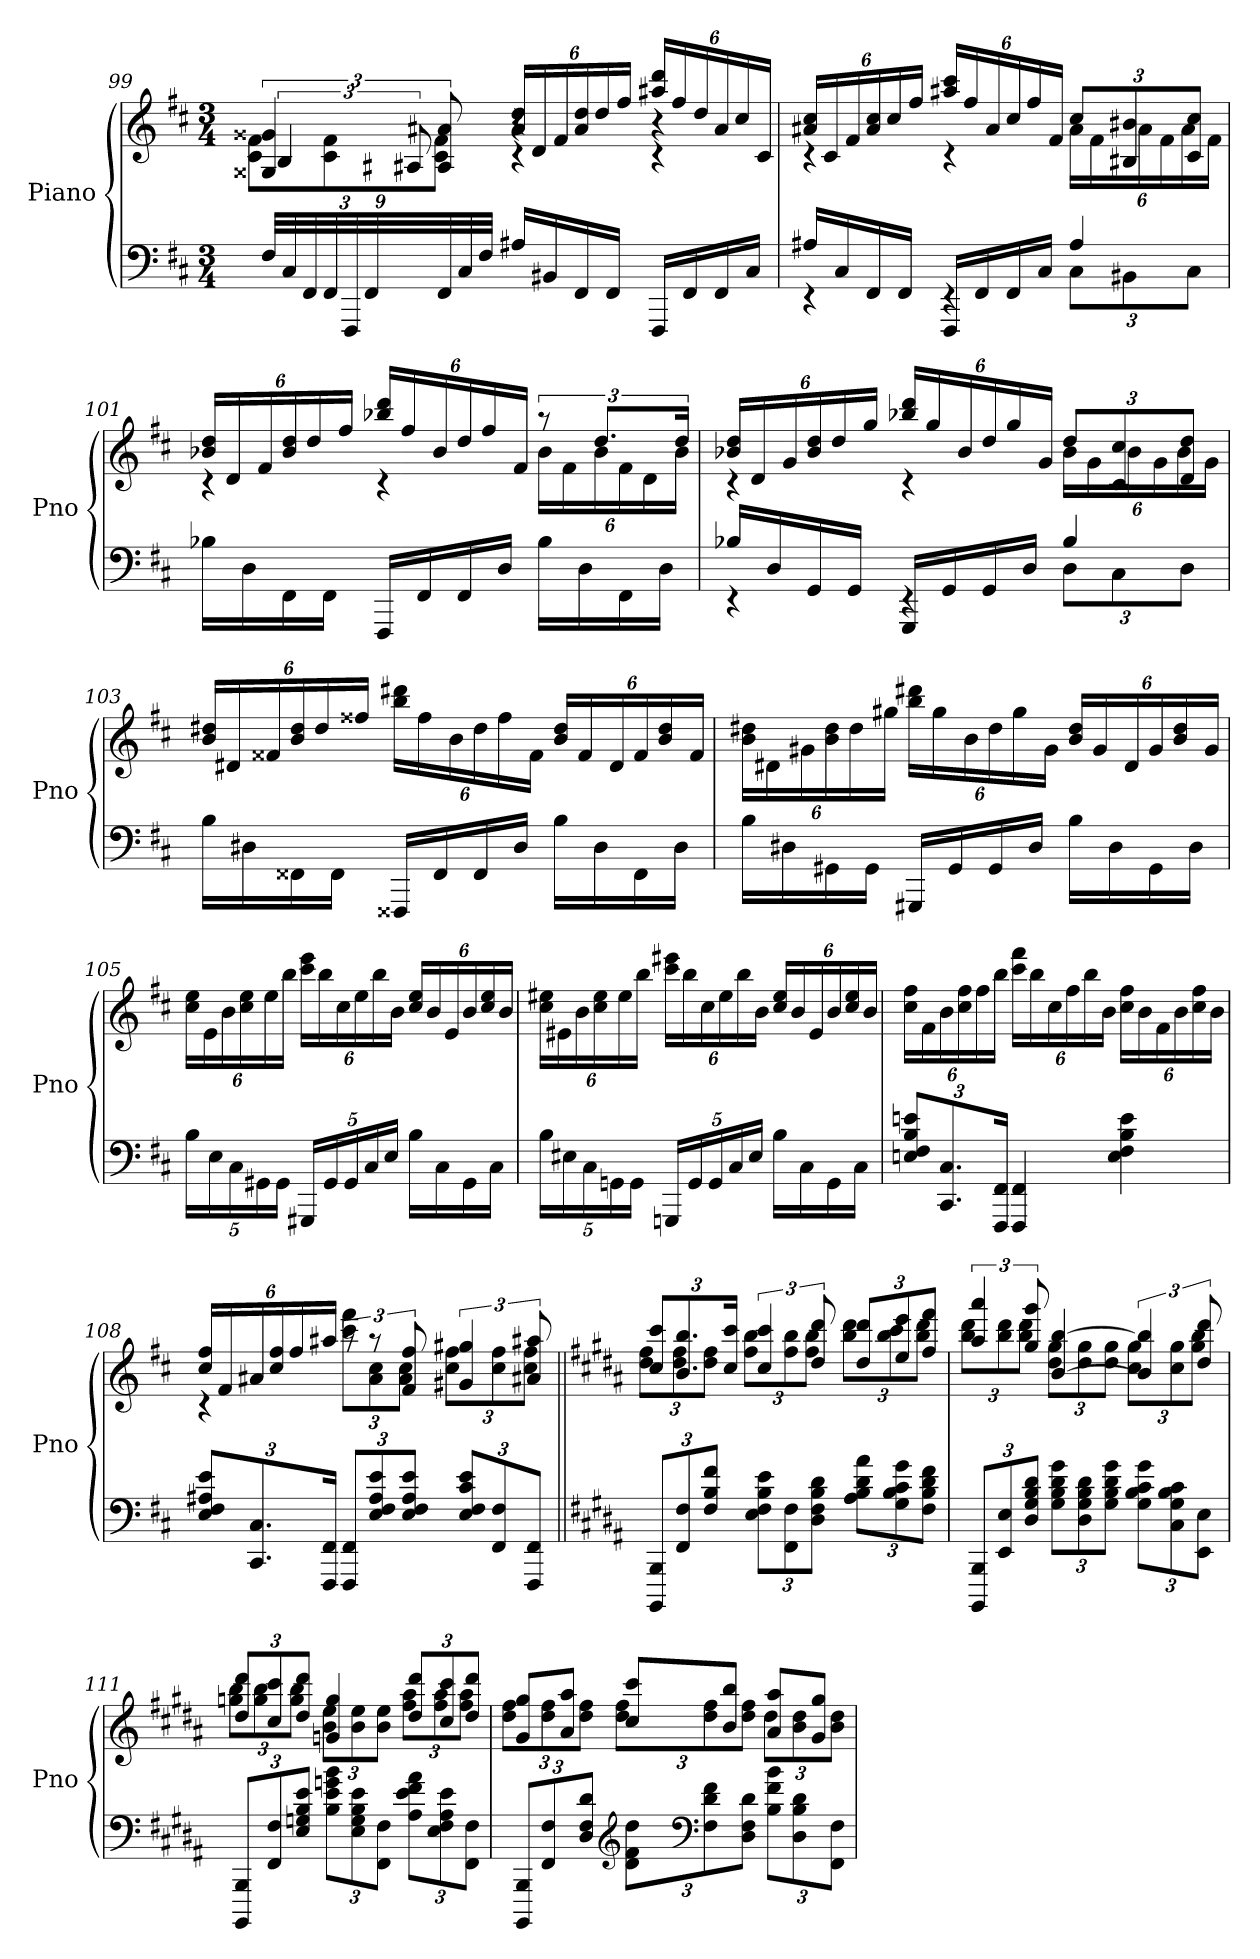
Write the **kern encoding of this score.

**kern	**kern
*part1	*part1
*staff2	*staff1
*I"Piano	*
*I'Pno	*
*clefF4	*clefG2
*k[f#c#]	*k[f#c#]
*M3/4	*M3/4
=99	=99
*	*^
*	*	*^
36F#LLL	6G##X 6g##X	12c# 12f#L	6B/
36C#	.	.	.
36FF#	.	.	.
36FF#	.	12c# 12f#	.
36FFF#	.	.	.
36FF#	.	.	.
36FF#	12A#X 12a#X	12c# 12f#J	12A#X/
36C#	.	.	.
36F#JJJ	.	.	.
16A#XLL	24a# 24ddLL	4rc	4r
.	24d	.	.
16BB#X	.	.	.
.	24f#	.	.
16FF#	24a# 24dd	.	.
.	24dd	.	.
16FF#JJ	.	.	.
.	24ff#JJ	.	.
16FFF#LL	24aa#X 24dddLL	4rc	4r
.	24ff#	.	.
16FF#	.	.	.
.	24dd	.	.
16FF#	24a#	.	.
.	24cc#	.	.
16C#JJ	.	.	.
.	24c#JJ	.	.
*	*	*v	*v
=100	=100	=100
*^	*	*
16A#XLL	4rEE	24a#X 24cc#LL	4rc
.	.	24c#	.
16C#	.	.	.
.	.	24f#	.
16FF#	.	24a# 24cc#	.
.	.	24cc#	.
16FF#JJ	.	.	.
.	.	24ff#JJ	.
16FFF#LL	4rEE	24aa#X 24ccc#LL	4rc
.	.	24ff#	.
16FF#	.	.	.
.	.	24a#	.
16FF#	.	24cc#	.
.	.	24ff#	.
16C#JJ	.	.	.
.	.	24f#JJ	.
4A#	12C#L	12cc#L	24a#LL
.	.	.	24f#
.	12BB#X	12B#X 12b#X	24a#
.	.	.	24f#
.	12C#J	12c# 12cc#J	24a#
.	.	.	24f#JJ
*v	*v	*	*
=101	=101	=101
16B-XLL	24b-X 24ddLL	4rc
.	24d	.
16D	.	.
.	24f#	.
16FF#	24b- 24dd	.
.	24dd	.
16FF#JJ	.	.
.	24ff#JJ	.
16FFF#LL	24bb-X 24dddLL	4rc
.	24ff#	.
16FF#	.	.
.	24b-	.
16FF#	24dd	.
.	24ff#	.
16DJJ	.	.
.	24f#JJ	.
16B-LL	12raa	24b-LL
.	.	24f#
16D	.	.
.	12.ddL	24b-
16FF#	.	24f#
.	.	24d
16DJJ	.	.
.	24ddJk	24b-JJ
=102	=102	=102
*^	*	*
16B-XLL	4rEE	24b-X 24ddLL	4rc
.	.	24d	.
16D	.	.	.
.	.	24g	.
16GG	.	24b- 24dd	.
.	.	24dd	.
16GGJJ	.	.	.
.	.	24ggJJ	.
16GGGLL	4rEE	24bb-X 24dddLL	4rc
.	.	24gg	.
16GG	.	.	.
.	.	24b-	.
16GG	.	24dd	.
.	.	24gg	.
16DJJ	.	.	.
.	.	24gJJ	.
4B-	12DL	12ddL	24b-LL
.	.	.	24g
.	12C#	12c# 12cc#	24b-
.	.	.	24g
.	12DJ	12d 12ddJ	24b-
.	.	.	24gJJ
*v	*v	*	*
*	*v	*v
=103	=103
16BLL	24b 24dd#XLL
.	24d#X
16D#X	.
.	24f##X
16FF##X	24b 24dd#
.	24dd#
16FF##JJ	.
.	24ff##XJJ
16FFF##XLL	24bb 24ddd#XLL
.	24ff##
16FF##	.
.	24b
16FF##	24dd#
.	24ff##
16D#JJ	.
.	24f##JJ
16BLL	24b 24dd#LL
.	24f##
16D#	.
.	24d#
16FF##	24f##
.	24b 24dd#
16D#JJ	.
.	24f##JJ
=104	=104
16BLL	24b 24dd#XLL
.	24d#X
16D#X	.
.	24g#X
16GG#X	24b 24dd#
.	24dd#
16GG#JJ	.
.	24gg#XJJ
16GGG#XLL	24bb 24ddd#XLL
.	24gg#
16GG#	.
.	24b
16GG#	24dd#
.	24gg#
16D#JJ	.
.	24g#JJ
16BLL	24b 24dd#LL
.	24g#
16D#	.
.	24d#
16GG#	24g#
.	24b 24dd#
16D#JJ	.
.	24g#JJ
=105	=105
20BLL	24cc# 24eeLL
.	24e
20E	.
.	24b
20C#	.
.	24cc# 24ee
20GG#X	.
.	24ee
20GG#JJ	.
.	24bbJJ
20GGG#XLL	24ccc# 24eeeLL
.	24bb
20GG#	.
.	24cc#
20GG#	.
.	24ee
20C#	.
.	24bb
20EJJ	.
.	24bJJ
16BLL	24cc# 24eeLL
.	24b
16C#	.
.	24e
16GG#	24b
.	24cc# 24ee
16C#JJ	.
.	24bJJ
=106	=106
20BLL	24cc# 24ee#XLL
.	24e#X
20E#X	.
.	24b
20C#	.
.	24cc# 24ee#
20GGn	.
.	24ee#
20GGJJ	.
.	24bbJJ
20GGGnLL	24ccc# 24eee#XLL
.	24bb
20GG	.
.	24cc#
20GG	.
.	24ee#
20C#	.
.	24bb
20E#JJ	.
.	24bJJ
16BLL	24cc# 24ee#LL
.	24b
16C#	.
.	24e#
16GG	24b
.	24cc# 24ee#
16C#JJ	.
.	24bJJ
=107	=107
12En 12F# 12B 12enL	24cc# 24ff#LL
.	24f#
12.CC# 12.C#	24b
.	24cc# 24ff#
.	24ff#
24FFF# 24FF#Jk	24bbJJ
4FFF# 4FF#	24ccc# 24fff#LL
.	24bb
.	24cc#
.	24ff#
.	24bb
.	24bJJ
4E 4F# 4B 4e	24cc# 24ff#LL
.	24b
.	24f#
.	24b
.	24cc# 24ff#
.	24bJJ
=108	=108
*	*^
12E 12F# 12A#X 12eL	24cc# 24ff#LL	4rc
.	24f#	.
12.CC# 12.C#	24a#X	.
.	24cc# 24ff#	.
.	24ff#	.
24FFF# 24FF#Jk	24aa#XJJ	.
12FFF# 12FF#L	12raa	12ccc# 12fff#L
12E 12F# 12A# 12e	12raa	12a# 12cc#
12E 12F# 12A# 12eJ	12f# 12ff#	12a# 12cc#J
12E 12F# 12c# 12eL	6g#X 6gg#X	12cc# 12ff#L
12FF# 12F#	.	12cc# 12ff#
12FFF# 12FF#J	12a#X 12aa#X	12cc# 12ff#J
=109||	=109||	=109||
*k[f#c#g#d#a#]	*k[f#c#g#d#a#]	*
12BBBB 12BBBL	12cc# 12ccc#L	12dd# 12ff#L
12FF# 12F#	12.b 12.bb	12dd# 12ff#
12F# 12B 12f#J	.	12dd# 12ff#J
.	24cc# 24ccc#Jk	.
12E 12F# 12B 12eL	6cc# 6ccc#	12ff# 12bbL
12FF# 12F#	.	12ff# 12bb
12D# 12F# 12B 12d#J	12dd# 12ddd#	12ff# 12bbJ
12A# 12B 12d# 12a#L	12dd# 12ddd#L	12bb 12ddd#L
12G# 12B 12c# 12g#	12ee 12eee	12bb 12ccc#
12F# 12B 12d# 12f#J	12ff# 12fff#J	12bb 12ddd#J
=110	=110	=110
12BBBB 12BBBL	6aa# 6aaa#	12bb 12ddd#L
12EE 12E	.	12bb 12ddd#
12D# 12G# 12B 12d#J	12gg# 12ggg#	12bb 12ddd#J
12G# 12B 12d# 12g#L	[4b [4bb	12dd# 12gg#L
12D# 12G# 12B 12d#	.	12dd# 12gg#
12G# 12B 12d# 12g#J	.	12dd# 12gg#J
12G# 12B 12c# 12g#L	6b] 6bb]	12cc# 12gg#L
12C# 12G# 12B 12c#	.	12cc# 12gg#
12EE 12EJ	12dd# 12ddd#	12gg# 12bbJ
=111	=111	=111
12BBBB 12BBBL	12dd# 12ddd#L	12ggn 12bbL
12FF# 12F#	12cc# 12ccc#	12gg 12bb
12E 12Gn 12B 12eJ	12dd# 12ddd#J	12gg 12bbJ
12B 12e 12gn 12bL	4gn 4gg	12b 12eeL
12E 12G 12B 12e	.	12b 12ee
12FF# 12F#J	.	12b 12eeJ
12A# 12e 12f# 12a#L	12dd# 12ddd#L	12ff# 12aa#L
12E 12F# 12A# 12e	12cc# 12ccc#	12ff# 12aa#
12FF# 12F#J	12dd# 12ddd#J	12ff# 12aa#J
=112	=112	=112
12BBBB 12BBBL	8g# 8gg#L	12dd# 12ff#L
12FF# 12F#	.	12dd# 12ff#
.	8a# 8aa#J	.
12D# 12F# 12d#J	.	12dd# 12ff#J
*clefG2	*	*
12d# 12f# 12dd#L	8cc# 8ccc#L	12dd# 12ff#L
*clefF4	*	*
12F# 12d# 12f#	.	12dd# 12ff#
.	8b 8bbJ	.
12D# 12F# 12d#J	.	12dd# 12ff#J
12B 12f# 12bL	8a# 8aa#L	12dd#L
12D# 12B 12d#	.	12b 12dd#
.	8g# 8gg#J	.
12FF# 12F#J	.	12b 12dd#J
*	*v	*v
=	=
*-	*-
